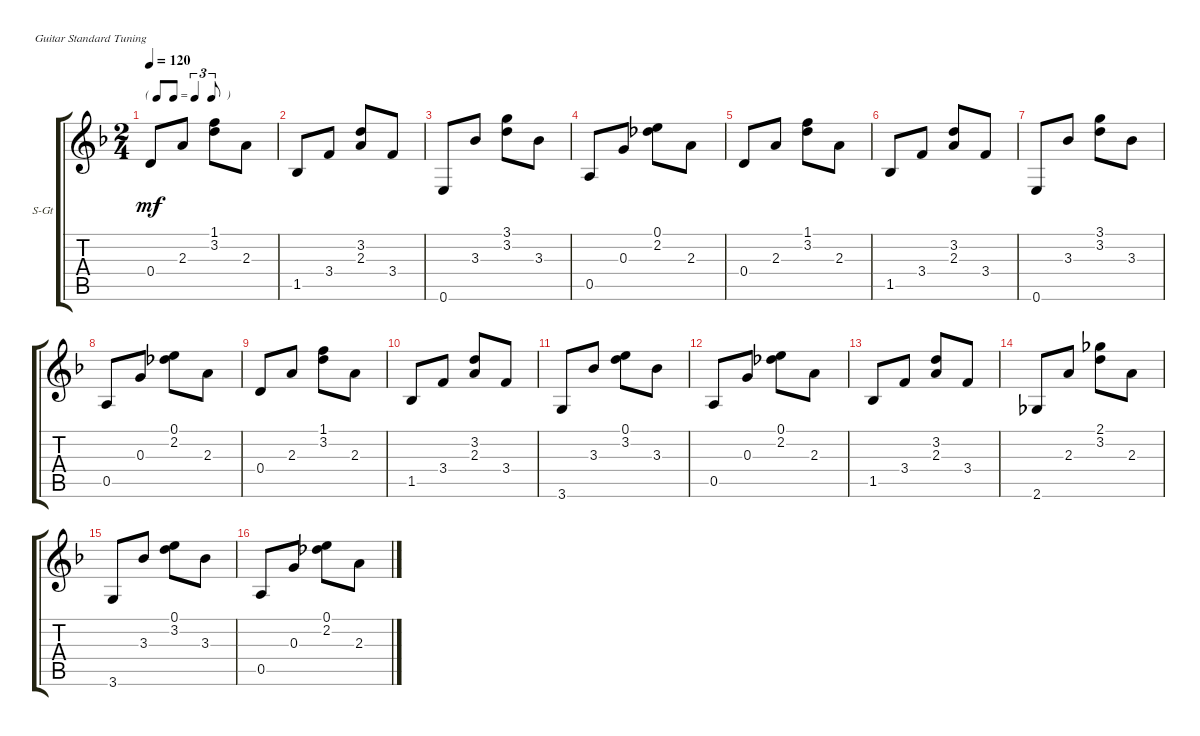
\defaultSystemsLayout 4
\bracketExtendMode groupsimilarinstruments
\firstSystemTrackNameOrientation horizontal
\otherSystemsTrackNameOrientation horizontal
\track ("Steel Guitar" "S-Gt") {instrument acousticguitarsteel}
\staff {score tabs}
\tuning (E4 B3 G3 D3 A2 E2)
\ts (2 4)
\tf triplet8th
\tempo 120
\clef g2
\ks dminor
0.4.8{dy mf} 2.3.8 (3.2 1.1).8 2.3.8 |
1.5.8 3.4.8 (2.3 3.2).8 3.4.8 |
0.6.8 3.3.8 (3.2 3.1).8 3.3.8 |
0.5.8 0.3.8 (2.2 0.1).8 2.3.8 |
0.4.8 2.3.8 (3.2 1.1).8 2.3.8 |
1.5.8 3.4.8 (2.3 3.2).8 3.4.8 |
0.6.8 3.3.8 (3.2 3.1).8 3.3.8 |
0.5.8 0.3.8 (2.2 0.1).8 2.3.8 |
0.4.8 2.3.8 (3.2 1.1).8 2.3.8 |
1.5.8 3.4.8 (2.3 3.2).8 3.4.8 |
3.6.8 3.3.8 (3.2 0.1).8 3.3.8 |
0.5.8 0.3.8 (2.2 0.1).8 2.3.8 |
1.5.8 3.4.8 (2.3 3.2).8 3.4.8 |
2.6.8 2.3.8 (3.2 2.1).8 2.3.8 |
3.6.8 3.3.8 (3.2 0.1).8 3.3.8 |
0.5.8 0.3.8 (2.2 0.1).8 2.3.8
